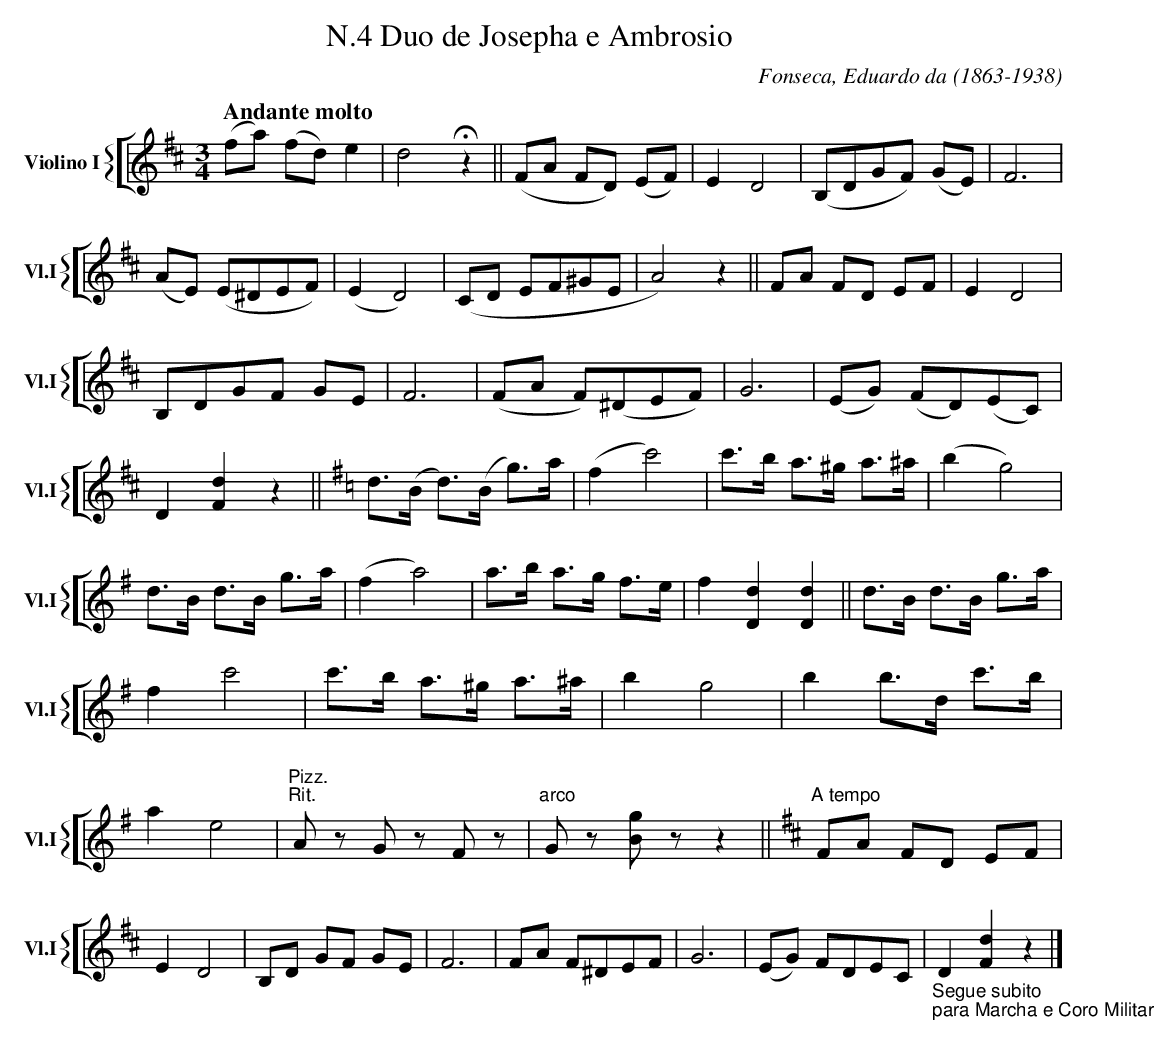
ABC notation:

X:1
T:N.4 Duo de Josepha e Ambrosio
C:Fonseca, Eduardo da (1863-1938)
M:3/4
L:1/4
K:D
V: 2 clef=treble name="Violino I" sname="Vl.I"
%%staves [{ 2 }]
[Q:"Andante molto"] (f/a/) (f/d/) e | d2 !fermata!z || (F/A/ F/D/) (E/F/) | ED2 | (B,/D/G/F/) (G/E/)| F3 | \
   (A/E/) (E/^D/E/F/) | (ED2) |(C/D/ E/F/^G/E/|A2) z || \
   F/A/ F/D/ E/F/ | ED2 | B,/D/G/F/ G/E/| F3 | (F/A/ F/)(^D/E/F/)| G3 | (E/G/) (F/D/)(E/C/)| D [Fd]z || \
[K:G] d/>(B/ d/)>(B/ g/)>a/ | (fc'2) | c'/>b/ a/>^g/ a/>^a/ | (bg2) | d/>B/ d/>B/ g/>a/ | (f a2) | \
   a/>b/ a/>g/ f/>e/ | f [dD][dD] || d/>B/ d/>B/ g/>a/ | f c'2 | c'/>b/ a/>^g/ a/>^a/ | b g2 | b b/>d/ c'/>b/ | a e2 | \
   "Pizz." "Rit." A/z/ G/z/ F/z/ | "arco"G/z/ [B/g/]z/z|| "A tempo" [K:D] F/A/ F/D/ E/F/ | ED2 | B,/D/ G/F/ G/E/ | F3 | \
   F/A/ F/^D/E/F/ | G3 | (E/G/) F/D/E/C/ | "_Segue subito" "_para Marcha e Coro Militar" D [dF]z |]
